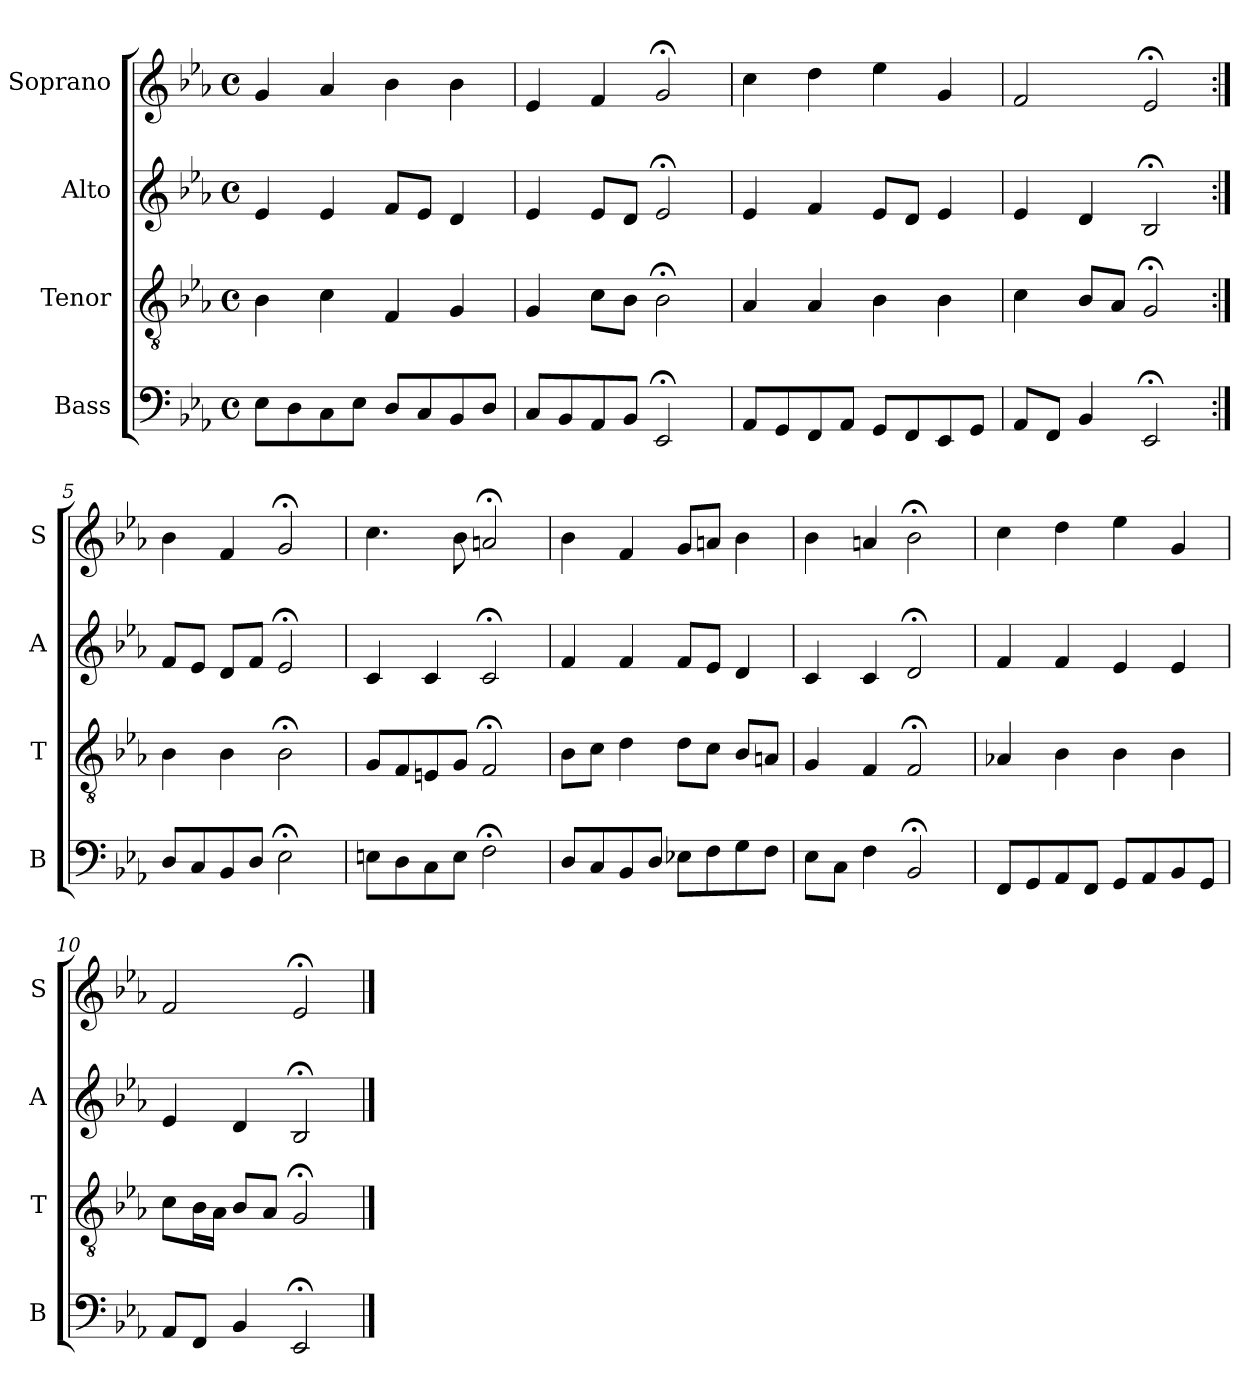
**kern	**kern	**kern	**kern
*part4	*part3	*part2	*part1
*staff4	*staff3	*staff2	*staff1
*I"Bass	*I"Tenor	*I"Alto	*I"Soprano
*I'B	*I'T	*I'A	*I'S
*clefF4	*clefGv2	*clefG2	*clefG2
*k[b-e-a-]	*k[b-e-a-]	*k[b-e-a-]	*k[b-e-a-]
*E-:	*E-:	*E-:	*E-:
*M4/4	*M4/4	*M4/4	*M4/4
*met(c)	*met(c)	*met(c)	*met(c)
*MM100	*MM100	*MM100	*MM100
=1	=1	=1	=1
8E-L	4B-	4e-	4g
8D	.	.	.
8C	4c	4e-	4a-
8E-J	.	.	.
8DL	4F	8fL	4b-
8C	.	8e-J	.
8BB-	4G	4d	4b-
8DJ	.	.	.
=2	=2	=2	=2
8CL	4G	4e-	4e-
8BB-	.	.	.
8AA-	8cL	8e-L	4f
8BB-J	8B-J	8dJ	.
2EE-;<	2B-;<	2e-;<	2g;<
=3	=3	=3	=3
8AA-L	4A-	4e-	4cc
8GG	.	.	.
8FF	4A-	4f	4dd
8AA-J	.	.	.
8GGL	4B-	8e-L	4ee-
8FF	.	8dJ	.
8EE-	4B-	4e-	4g
8GGJ	.	.	.
=4	=4	=4	=4
8AA-L	4c	4e-	2f
8FFJ	.	.	.
4BB-	8B-L	4d	.
.	8A-J	.	.
2EE-;<	2G;<	2B-;<	2e-;<
=5:|!	=5:|!	=5:|!	=5:|!
8DL	4B-	8fL	4b-
8C	.	8e-J	.
8BB-	4B-	8dL	4f
8DJ	.	8fJ	.
2E-;<	2B-;<	2e-;<	2g;<
=6	=6	=6	=6
8EnL	8GL	4c	4.cc
8D	8F	.	.
8C	8En	4ci	.
8EJ	8GJ	.	8b-
2F;<	2F;<i	2c;<i	2an;<
=7	=7	=7	=7
8DL	8B-iL	4fi	4b-
8C	8cJ	.	.
8BB-	4d	4f	4f
8DJ	.	.	.
8E-XL	8dL	8fL	8gL
8F	8cJ	8e-J	8anJ
8G	8B-L	4d	4b-
8FJ	8AnJ	.	.
=8	=8	=8	=8
8E-L	4G	4c	4b-
8CJ	.	.	.
4F	4F	4c	4an
2BB-;<	2F;<	2d;<	2b-;<
=9	=9	=9	=9
8FFL	4A-X	4f	4cc
8GG	.	.	.
8AA-	4B-	4f	4dd
8FFJ	.	.	.
8GGL	4B-	4e-	4ee-
8AA-	.	.	.
8BB-	4B-	4e-	4g
8GGJ	.	.	.
=10	=10	=10	=10
8AA-L	8cL	4e-	2f
8FFJ	16B-L	.	.
.	16A-JJ	.	.
4BB-	8B-L	4d	.
.	8A-J	.	.
2EE-;<	2G;<	2B-;<	2e-;<
==	==	==	==
*-	*-	*-	*-
